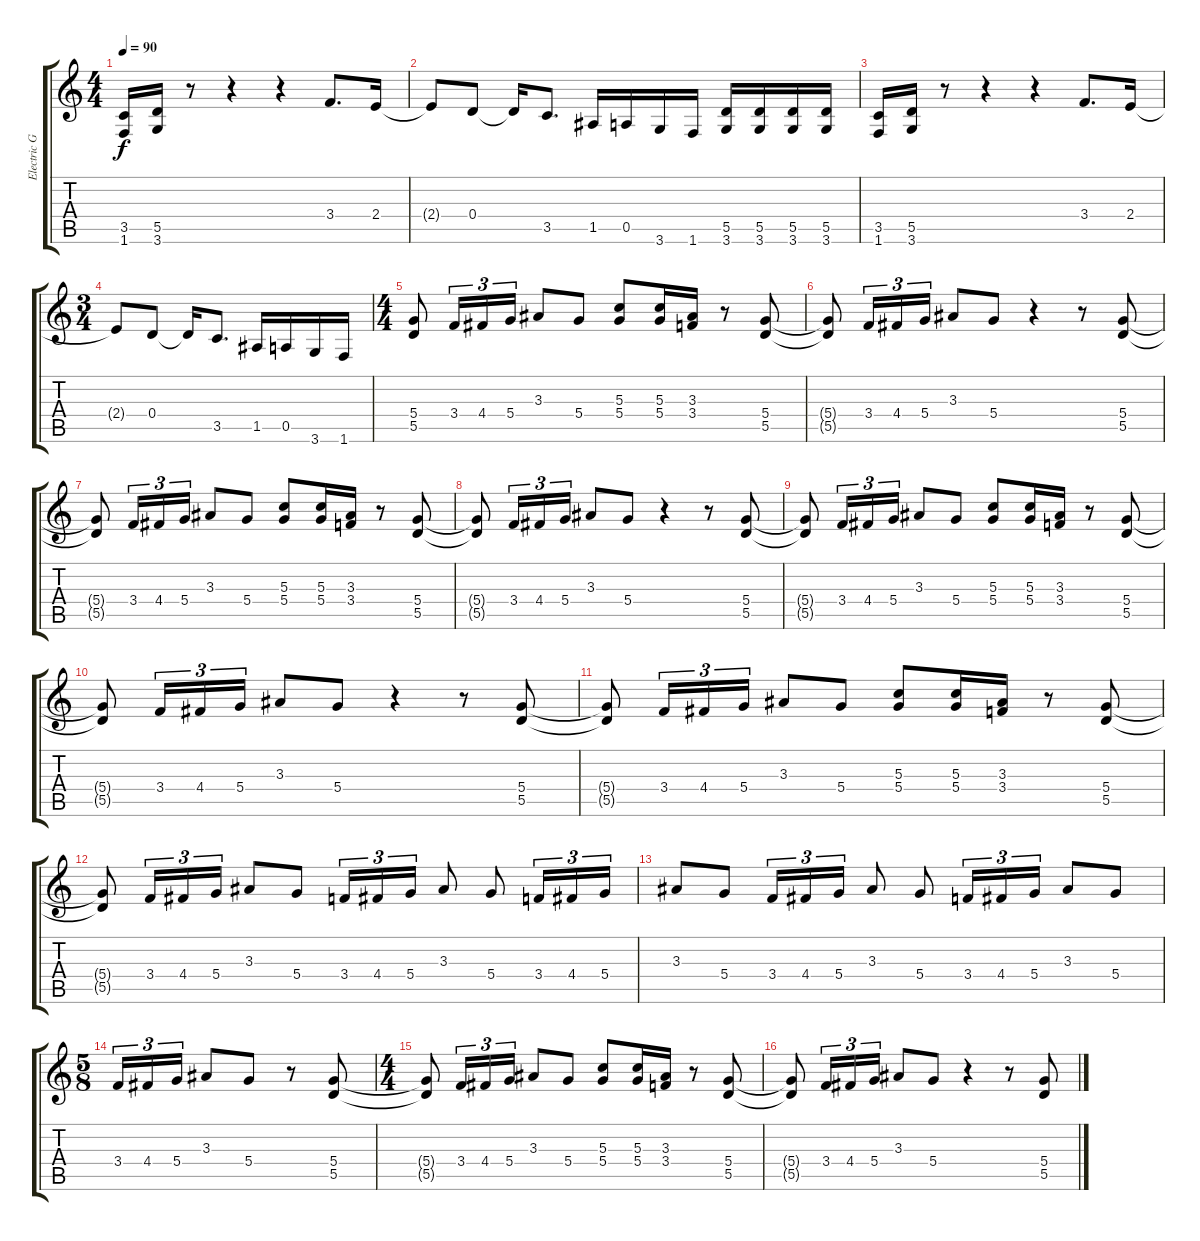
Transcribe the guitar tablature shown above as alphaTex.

\track ("Electric Guitar III (Backing)" "Electric G") {instrument distortionguitar}
\staff {score tabs}
\tuning (E4 B3 G3 D3 A2 E2) {hide}
\ts (4 4)
\tempo 90
\clef g2
\ks c
(3.5 1.6).16{dy f} (5.5 3.6).16 r.8 r.4 r.4 3.4.8{d} 2.4.16 |
2.4{t}.8 0.4.8 0.4{t}.16 3.5.8{d} 1.5.16 0.5.16 3.6.16 1.6.16 (5.5 3.6).16 (5.5 3.6).16 (5.5 3.6).16 (5.5 3.6).16 |
(3.5 1.6).16 (5.5 3.6).16 r.8 r.4 r.4 3.4.8{d} 2.4.16 |
\ts (3 4)
2.4{t}.8 0.4.8 0.4{t}.16 3.5.8{d} 1.5.16 0.5.16 3.6.16 1.6.16 |
\ts (4 4)
(5.4 5.5).8 3.4.16{tu (3 2)} 4.4.16{tu (3 2)} 5.4.16{tu (3 2)} 3.3.8 5.4.8 (5.3 5.4).8 (5.3 5.4).16 (3.3 3.4).16 r.8 (5.4 5.5).8 |
(5.4{t} 5.5{t}).8 3.4.16{tu (3 2)} 4.4.16{tu (3 2)} 5.4.16{tu (3 2)} 3.3.8 5.4.8 r.4 r.8 (5.4 5.5).8 |
(5.4{t} 5.5{t}).8 3.4.16{tu (3 2)} 4.4.16{tu (3 2)} 5.4.16{tu (3 2)} 3.3.8 5.4.8 (5.3 5.4).8 (5.3 5.4).16 (3.3 3.4).16 r.8 (5.4 5.5).8 |
(5.4{t} 5.5{t}).8 3.4.16{tu (3 2)} 4.4.16{tu (3 2)} 5.4.16{tu (3 2)} 3.3.8 5.4.8 r.4 r.8 (5.4 5.5).8 |
(5.4{t} 5.5{t}).8 3.4.16{tu (3 2)} 4.4.16{tu (3 2)} 5.4.16{tu (3 2)} 3.3.8 5.4.8 (5.3 5.4).8 (5.3 5.4).16 (3.3 3.4).16 r.8 (5.4 5.5).8 |
(5.4{t} 5.5{t}).8 3.4.16{tu (3 2)} 4.4.16{tu (3 2)} 5.4.16{tu (3 2)} 3.3.8 5.4.8 r.4 r.8 (5.4 5.5).8 |
(5.4{t} 5.5{t}).8 3.4.16{tu (3 2)} 4.4.16{tu (3 2)} 5.4.16{tu (3 2)} 3.3.8 5.4.8 (5.3 5.4).8 (5.3 5.4).16 (3.3 3.4).16 r.8 (5.4 5.5).8 |
(5.4{t} 5.5{t}).8 3.4.16{tu (3 2)} 4.4.16{tu (3 2)} 5.4.16{tu (3 2)} 3.3.8 5.4.8 3.4.16{tu (3 2)} 4.4.16{tu (3 2)} 5.4.16{tu (3 2)} 3.3.8 5.4.8 3.4.16{tu (3 2)} 4.4.16{tu (3 2)} 5.4.16{tu (3 2)} |
3.3.8 5.4.8 3.4.16{tu (3 2)} 4.4.16{tu (3 2)} 5.4.16{tu (3 2)} 3.3.8 5.4.8 3.4.16{tu (3 2)} 4.4.16{tu (3 2)} 5.4.16{tu (3 2)} 3.3.8 5.4.8 |
\ts (5 8)
3.4.16{tu (3 2)} 4.4.16{tu (3 2)} 5.4.16{tu (3 2)} 3.3.8 5.4.8 r.8 (5.4 5.5).8 |
\ts (4 4)
(5.4{t} 5.5{t}).8 3.4.16{tu (3 2)} 4.4.16{tu (3 2)} 5.4.16{tu (3 2)} 3.3.8 5.4.8 (5.3 5.4).8 (5.3 5.4).16 (3.3 3.4).16 r.8 (5.4 5.5).8 |
(5.4{t} 5.5{t}).8 3.4.16{tu (3 2)} 4.4.16{tu (3 2)} 5.4.16{tu (3 2)} 3.3.8 5.4.8 r.4 r.8 (5.4 5.5).8
